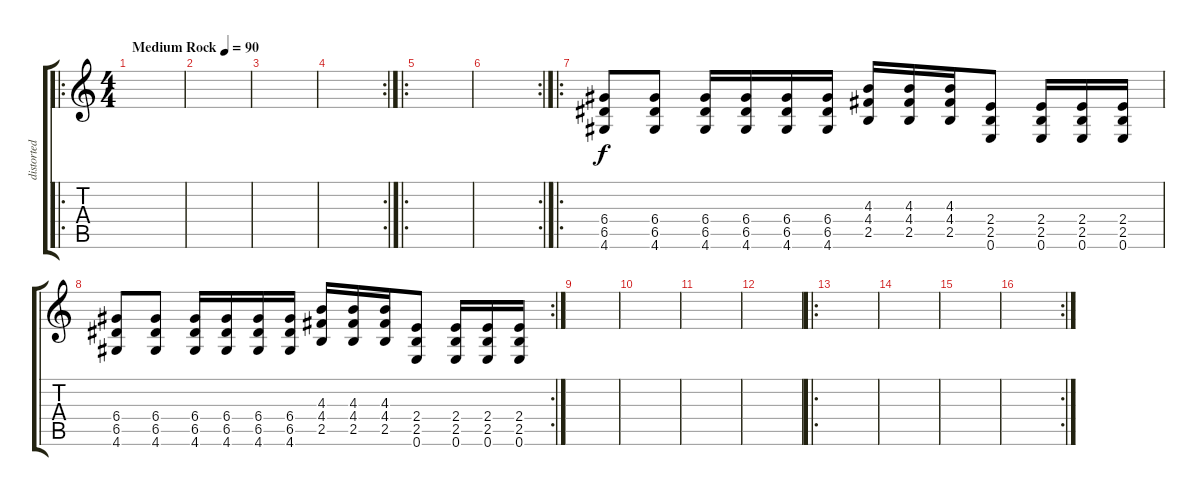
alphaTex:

\track ("distorted" "distorted") {instrument distortionguitar}
\staff {score tabs}
\tuning (E4 B3 G3 D3 A2 E2) {hide}
\ro
\ts (4 4)
\tempo (90 "Medium Rock")
\clef g2
\ks c
|
|
|
\rc 2
|
\ro
|
\rc 2
|
\ro
(6.4 6.5 4.6).8 (6.4 6.5 4.6).8 (6.4 6.5 4.6).16 (6.4 6.5 4.6).16 (6.4 6.5 4.6).16 (6.4 6.5 4.6).16 (4.3 4.4 2.5).16 (4.3 4.4 2.5).16 (4.3 4.4 2.5).16 (2.4 2.5 0.6).8 (2.4 2.5 0.6).16 (2.4 2.5 0.6).16 (2.4 2.5 0.6).16 |
\rc 2
(6.4 6.5 4.6).8 (6.4 6.5 4.6).8 (6.4 6.5 4.6).16 (6.4 6.5 4.6).16 (6.4 6.5 4.6).16 (6.4 6.5 4.6).16 (4.3 4.4 2.5).16 (4.3 4.4 2.5).16 (4.3 4.4 2.5).16 (2.4 2.5 0.6).8 (2.4 2.5 0.6).16 (2.4 2.5 0.6).16 (2.4 2.5 0.6).16 |
|
|
|
|
\ro
|
|
|
\rc 2
